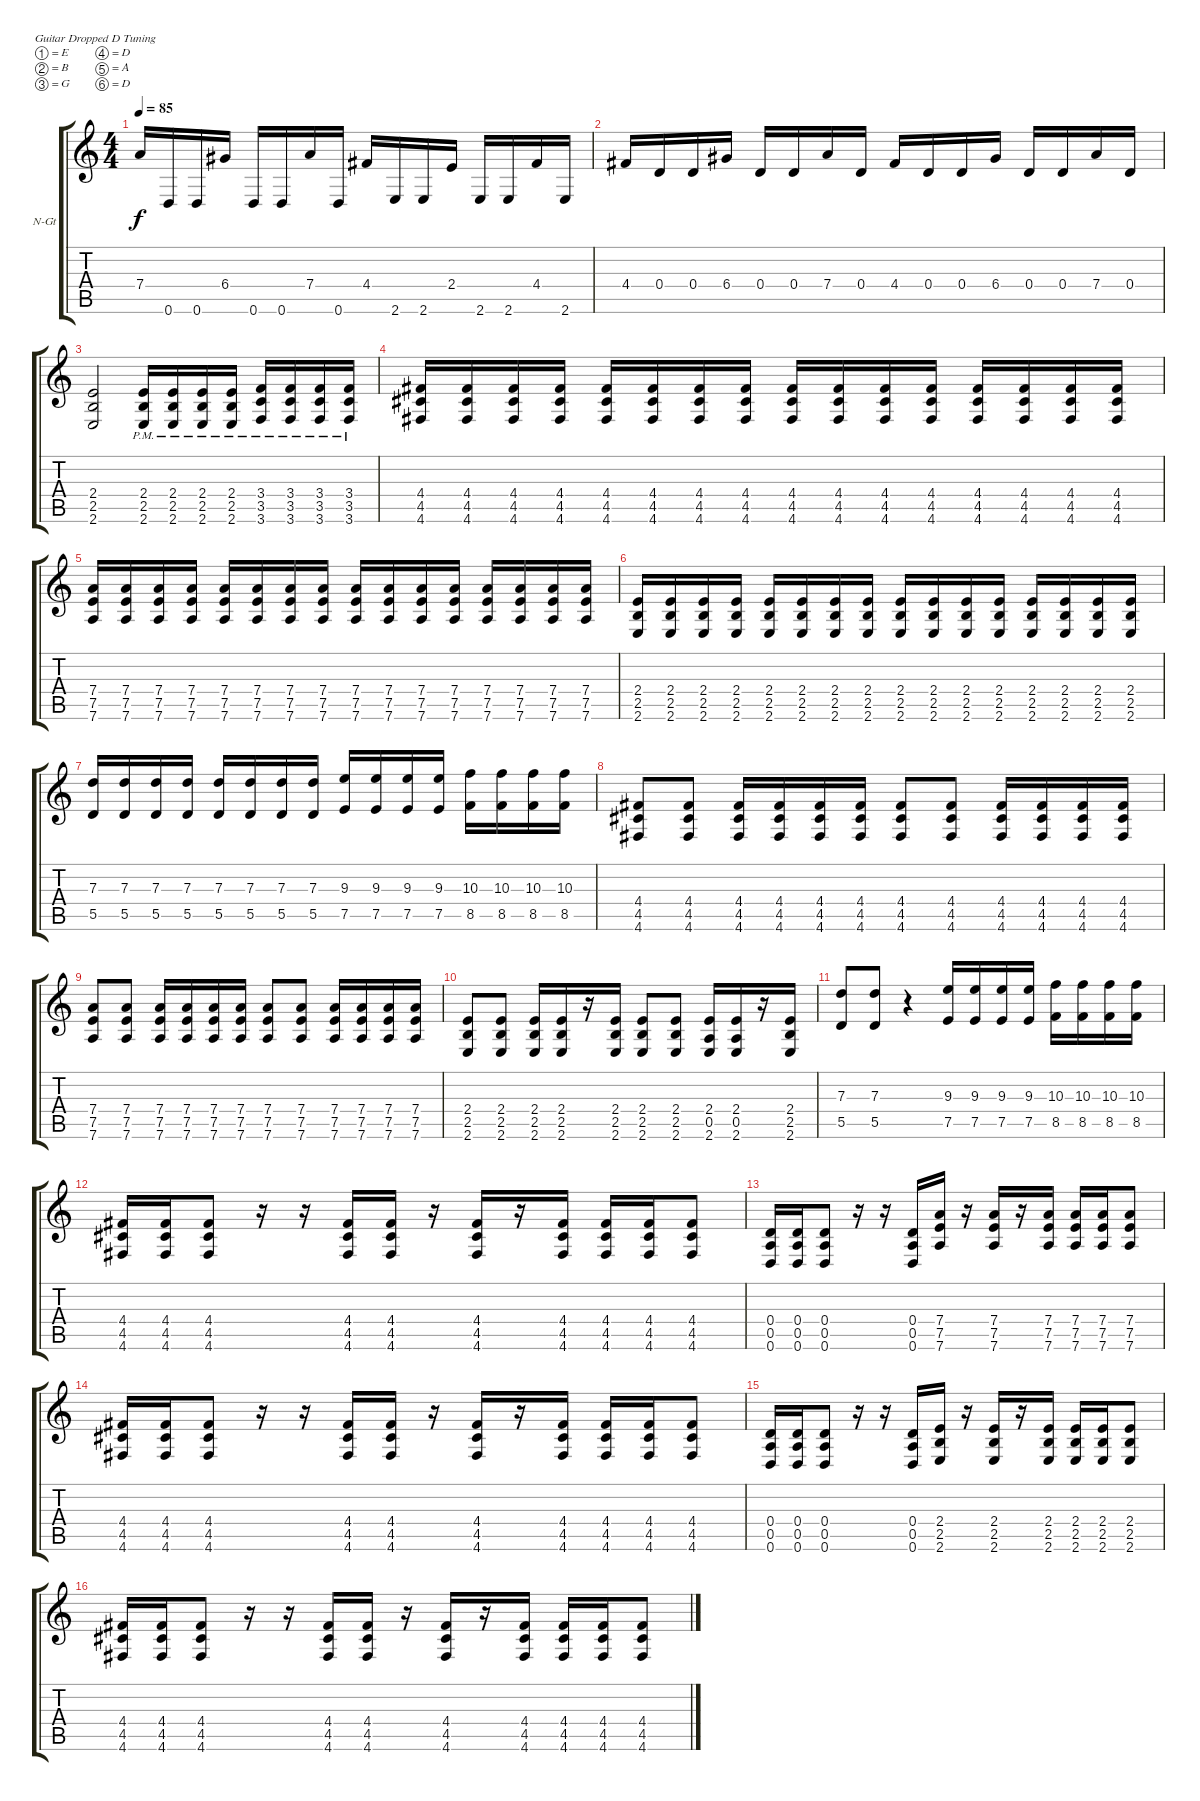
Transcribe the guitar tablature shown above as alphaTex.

\defaultSystemsLayout 4
\bracketExtendMode groupsimilarinstruments
\firstSystemTrackNameOrientation horizontal
\otherSystemsTrackNameOrientation horizontal
\track ("Nylon Guitar" "N-Gt") {instrument acousticguitarnylon}
\staff {score tabs}
\tuning (E4 B3 G3 D3 A2 D2)
\ts (4 4)
\tempo 85
\clef g2
\scale
0.333333
\ks c
7.4.16{dy f} 0.6.16 0.6.16 6.4.16 0.6.16 0.6.16 7.4.16 0.6.16 4.4.16 2.6.16 2.6.16 2.4.16 2.6.16 2.6.16 4.4.16 2.6.16 |
\scale
0.333333 4.4.16 0.4.16 0.4.16 6.4.16 0.4.16 0.4.16 7.4.16 0.4.16 4.4.16 0.4.16 0.4.16 6.4.16 0.4.16 0.4.16 7.4.16 0.4.16 |
\scale
0.333333 (2.4 2.5 2.6).2 (2.4{pm} 2.5{pm} 2.6{pm}).16 (2.4{pm} 2.5{pm} 2.6{pm}).16 (2.4{pm} 2.5{pm} 2.6{pm}).16 (2.4{pm} 2.5{pm} 2.6{pm}).16 (3.4{pm} 3.5{pm} 3.6{pm}).16 (3.4{pm} 3.5{pm} 3.6{pm}).16 (3.4{pm} 3.5{pm} 3.6{pm}).16 (3.4{pm} 3.5{pm} 3.6{pm}).16 |
\scale
0.333333 (4.4 4.5 4.6).16 (4.4 4.5 4.6).16 (4.4 4.5 4.6).16 (4.4 4.5 4.6).16 (4.4 4.5 4.6).16 (4.4 4.5 4.6).16 (4.4 4.5 4.6).16 (4.4 4.5 4.6).16 (4.4 4.5 4.6).16 (4.4 4.5 4.6).16 (4.4 4.5 4.6).16 (4.4 4.5 4.6).16 (4.4 4.5 4.6).16 (4.4 4.5 4.6).16 (4.4 4.5 4.6).16 (4.4 4.5 4.6).16 |
\scale
0.333333 (7.4 7.5 7.6).16 (7.4 7.5 7.6).16 (7.4 7.5 7.6).16 (7.4 7.5 7.6).16 (7.4 7.5 7.6).16 (7.4 7.5 7.6).16 (7.4 7.5 7.6).16 (7.4 7.5 7.6).16 (7.4 7.5 7.6).16 (7.4 7.5 7.6).16 (7.4 7.5 7.6).16 (7.4 7.5 7.6).16 (7.4 7.5 7.6).16 (7.4 7.5 7.6).16 (7.4 7.5 7.6).16 (7.4 7.5 7.6).16 |
\scale
0.333333 (2.4 2.5 2.6).16 (2.4 2.5 2.6).16 (2.4 2.5 2.6).16 (2.4 2.5 2.6).16 (2.4 2.5 2.6).16 (2.4 2.5 2.6).16 (2.4 2.5 2.6).16 (2.4 2.5 2.6).16 (2.4 2.5 2.6).16 (2.4 2.5 2.6).16 (2.4 2.5 2.6).16 (2.4 2.5 2.6).16 (2.4 2.5 2.6).16 (2.4 2.5 2.6).16 (2.4 2.5 2.6).16 (2.4 2.5 2.6).16 |
\scale
0.333333 (5.5 7.3).16 (5.5 7.3).16 (5.5 7.3).16 (5.5 7.3).16 (5.5 7.3).16 (5.5 7.3).16 (5.5 7.3).16 (5.5 7.3).16 (9.3 7.5).16 (9.3 7.5).16 (9.3 7.5).16 (9.3 7.5).16 (10.3 8.5).16 (10.3 8.5).16 (10.3 8.5).16 (10.3 8.5).16 |
\scale
0.333333 (4.4 4.5 4.6).8 (4.4 4.5 4.6).8 (4.4 4.5 4.6).16 (4.4 4.5 4.6).16 (4.4 4.5 4.6).16 (4.4 4.5 4.6).16 (4.4 4.5 4.6).8 (4.4 4.5 4.6).8 (4.4 4.5 4.6).16 (4.4 4.5 4.6).16 (4.4 4.5 4.6).16 (4.4 4.5 4.6).16 |
\scale
0.333333 (7.4 7.5 7.6).8 (7.4 7.5 7.6).8 (7.4 7.5 7.6).16 (7.4 7.5 7.6).16 (7.4 7.5 7.6).16 (7.4 7.5 7.6).16 (7.4 7.5 7.6).8 (7.4 7.5 7.6).8 (7.4 7.5 7.6).16 (7.4 7.5 7.6).16 (7.4 7.5 7.6).16 (7.4 7.5 7.6).16 |
\scale
0.333333 (2.4 2.5 2.6).8 (2.4 2.5 2.6).8 (2.4 2.5 2.6).16 (2.4 2.5 2.6).16 r.16 (2.4 2.5 2.6).16 (2.4 2.5 2.6).8 (2.4 2.5 2.6).8 (2.4 0.5 2.6).16 (2.4 0.5 2.6).16 r.16 (2.4 2.5 2.6).16 |
\scale
0.333333 (7.3 5.5).8 (7.3 5.5).8 r.4 (9.3 7.5).16 (9.3 7.5).16 (9.3 7.5).16 (9.3 7.5).16 (10.3 8.5).16 (10.3 8.5).16 (10.3 8.5).16 (10.3 8.5).16 |
\scale
0.333333 (4.4 4.5 4.6).16 (4.4 4.5 4.6).16 (4.4 4.5 4.6).8 r.16 r.16 (4.4 4.5 4.6).16 (4.4 4.5 4.6).16 r.16 (4.4 4.5 4.6).16 r.16 (4.4 4.5 4.6).16 (4.4 4.5 4.6).16 (4.4 4.5 4.6).16 (4.4 4.5 4.6).8 |
\scale
0.333333 (0.4 0.5 0.6).16 (0.4 0.5 0.6).16 (0.4 0.5 0.6).8 r.16 r.16 (0.4 0.5 0.6).16 (7.4 7.5 7.6).16 r.16 (7.4 7.5 7.6).16 r.16 (7.4 7.5 7.6).16 (7.4 7.5 7.6).16 (7.4 7.5 7.6).16 (7.4 7.5 7.6).8 |
\scale
0.333333 (4.4 4.5 4.6).16 (4.4 4.5 4.6).16 (4.4 4.5 4.6).8 r.16 r.16 (4.4 4.5 4.6).16 (4.4 4.5 4.6).16 r.16 (4.4 4.5 4.6).16 r.16 (4.4 4.5 4.6).16 (4.4 4.5 4.6).16 (4.4 4.5 4.6).16 (4.4 4.5 4.6).8 |
\scale
0.333333 (0.4 0.5 0.6).16 (0.4 0.5 0.6).16 (0.4 0.5 0.6).8 r.16 r.16 (0.4 0.5 0.6).16 (2.4 2.5 2.6).16 r.16 (2.4 2.5 2.6).16 r.16 (2.4 2.5 2.6).16 (2.4 2.5 2.6).16 (2.4 2.5 2.6).16 (2.4 2.5 2.6).8 |
\scale
0.333333 (4.4 4.5 4.6).16 (4.4 4.5 4.6).16 (4.4 4.5 4.6).8 r.16 r.16 (4.4 4.5 4.6).16 (4.4 4.5 4.6).16 r.16 (4.4 4.5 4.6).16 r.16 (4.4 4.5 4.6).16 (4.4 4.5 4.6).16 (4.4 4.5 4.6).16 (4.4 4.5 4.6).8
